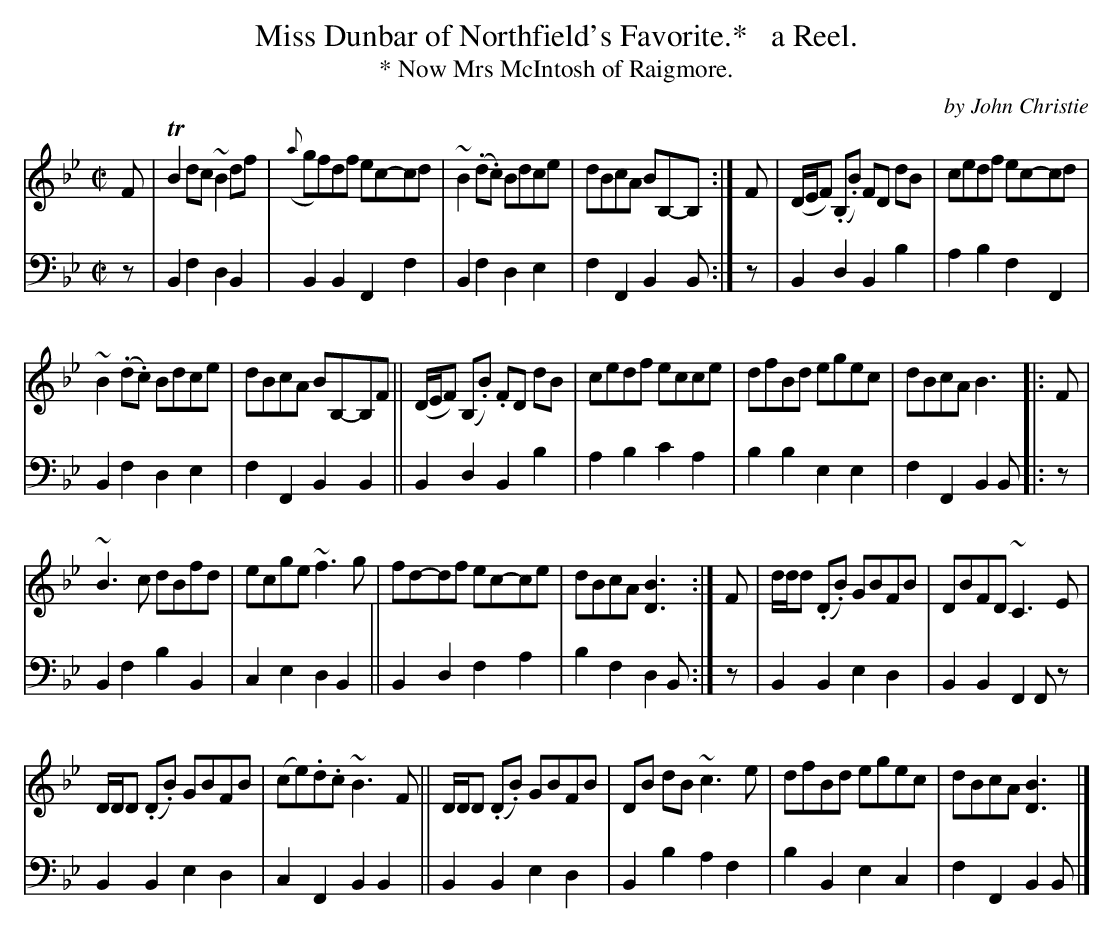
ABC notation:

X:1
T: Miss Dunbar of Northfield's Favorite.*   a Reel.
T: * Now Mrs McIntosh of Raigmore.
C: by John Christie
M: C|
L: 1/8
K: Bb
V: 1 staves=2
F |\
TB2dc ~B2df | ({a}gf)df ec-cd | ~B2(.d.c) Bdce | dBcA BB,-B, :| F | (D/E/F) (.B,.B) FD dB | cedf ec-cd |
~B2(.d.c) Bdce | dBcA BB,-B,F || (D/E/F) (B,.B.) FD dB | cedf ecce | dfBd egec | dBcA B3 |: F |
~B3c dBfd | ecge ~f3g | fd-df ec-ce | dBcA [B3D3] :| F | d/d/d (.D.B) GBFB | DBFD ~C3E |
D/D/D (.D.B) GBFB | (ce).d.c ~B3F || D/D/D (.D.B) GBFB | DB dB ~c3e | dfBd egec | dBcA [B3D3] |]
V: 2 clef=bass middle=d
z | B2f2 d2B2 | B2B2 F2f2 | B2f2 d2e2 | f2F2 B2B :| z | B2d2 B2b2 | a2b2 f2F2 |
B2f2 d2e2 | f2F2 B2B2 || B2d2 B2b2 | a2b2 c'2a2 | b2b2 e2e2 | f2F2 B2B |: z |
B2f2 b2B2 | c2e2 d2B2 || B2d2 f2a2 | b2f2 d2B :| z | B2B2 e2d2 | B2 B2 F2Fz |
B2B2 e2d2 | c2F2 B2B2 || B2B2 e2d2 | B2b2 a2f2 | b2B2 e2c2 | f2F2 B2B |]
